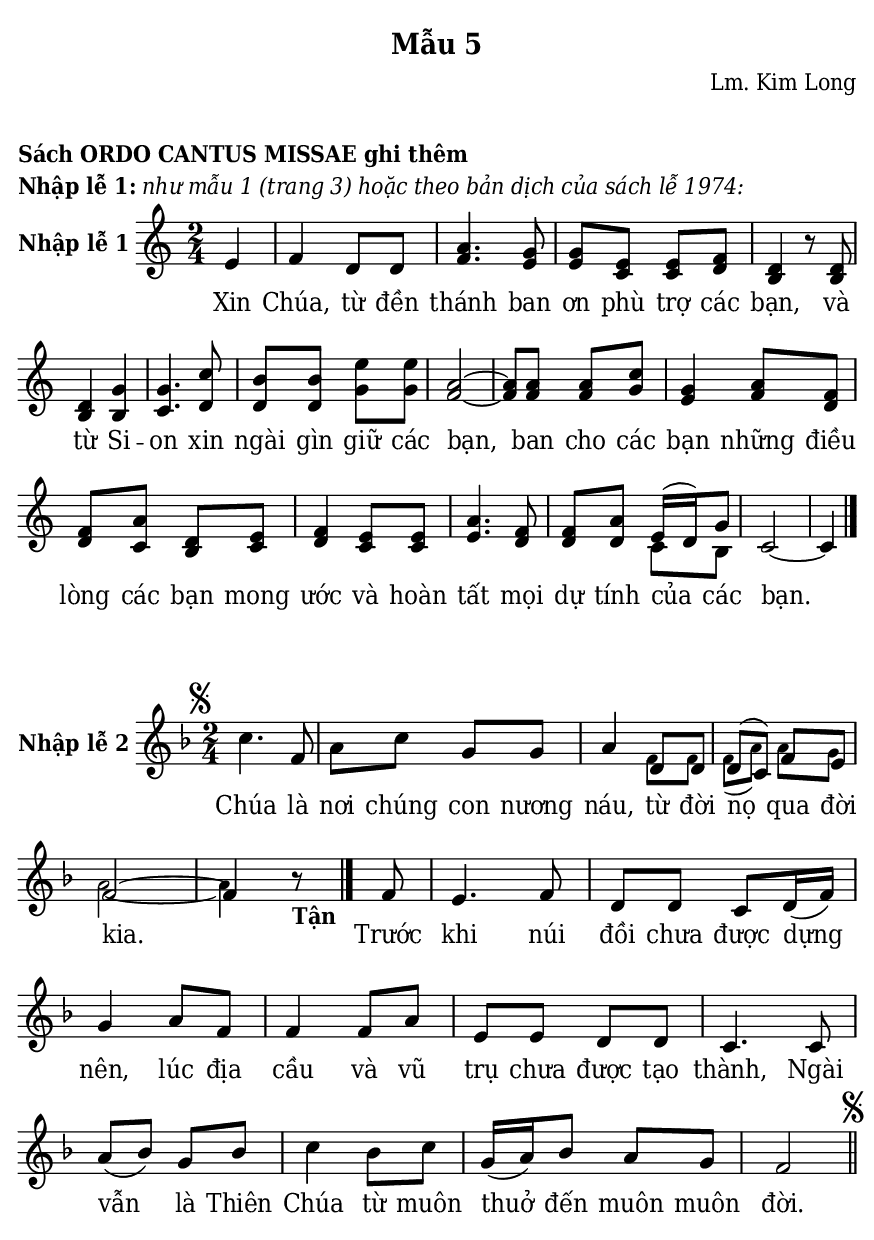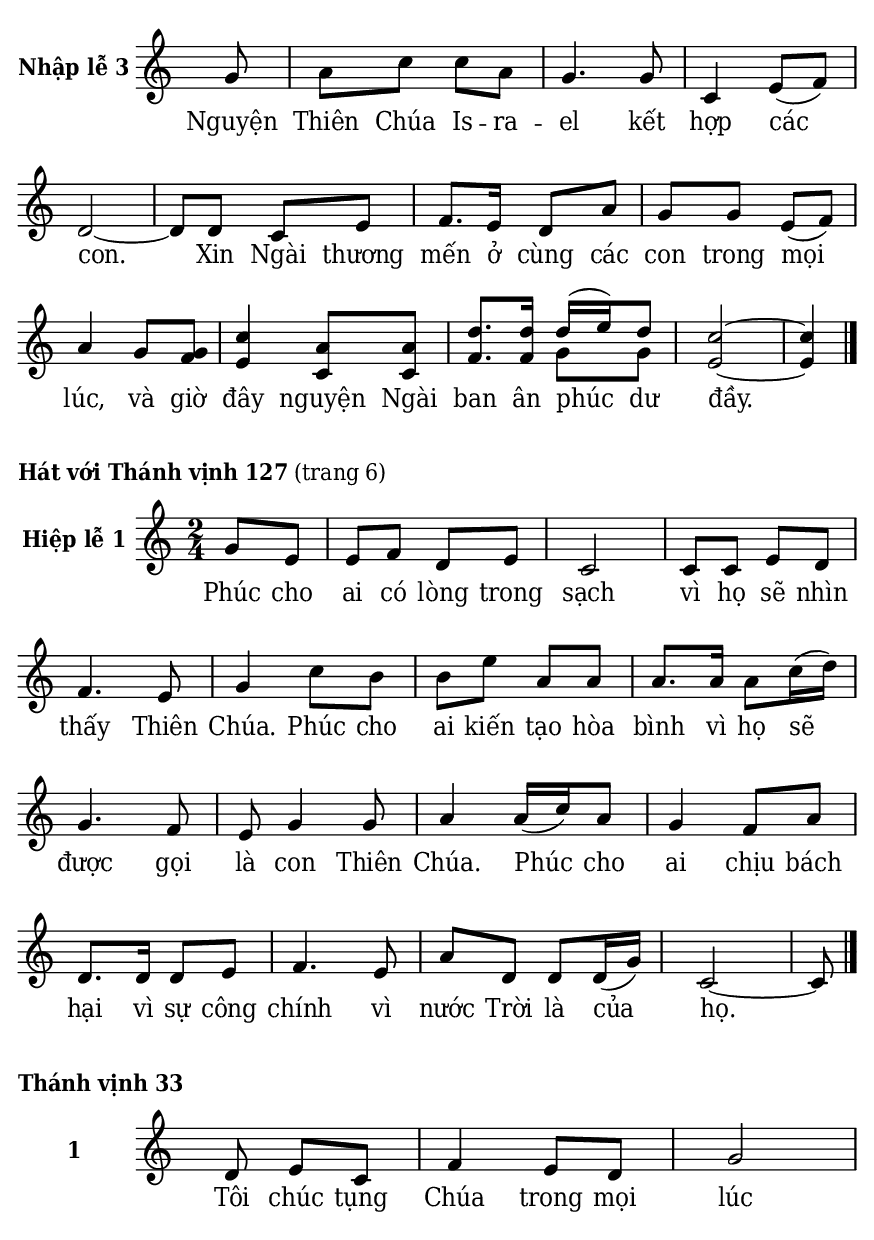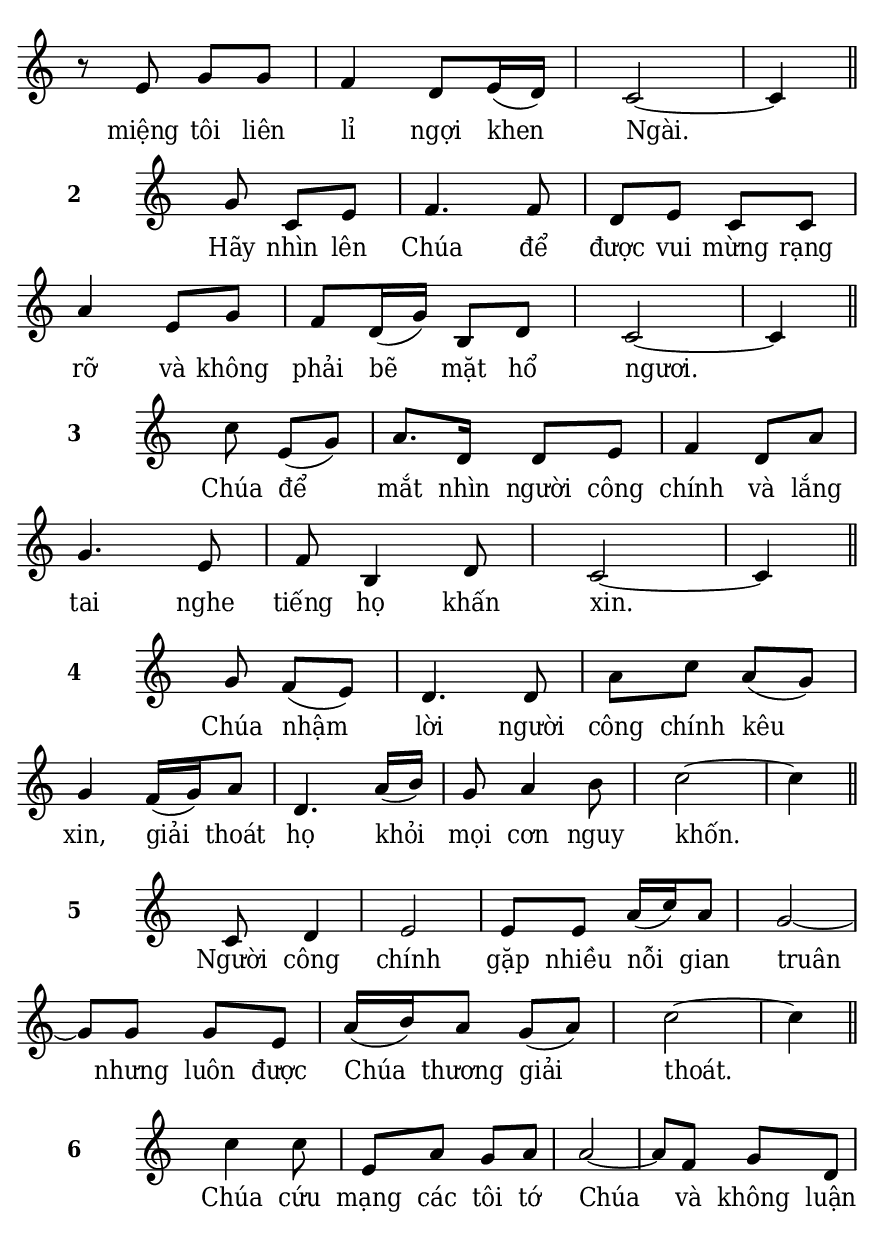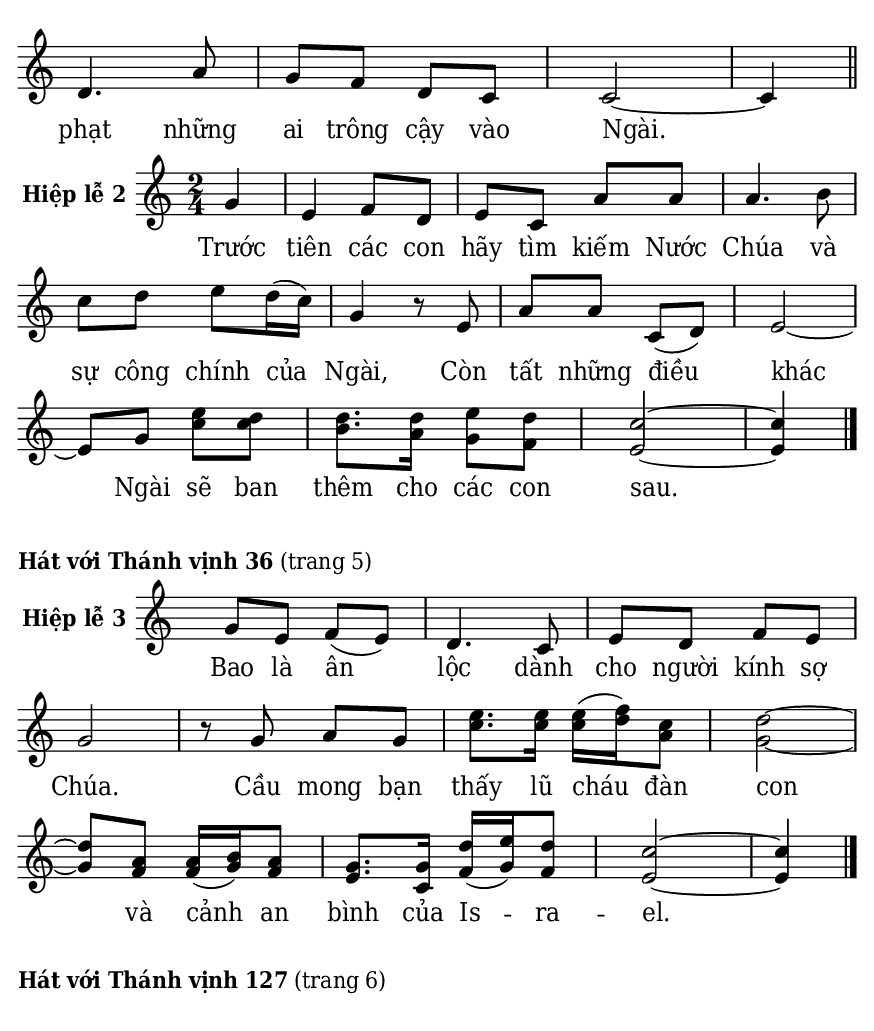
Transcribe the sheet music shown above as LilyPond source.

% Cài đặt chung
\version "2.22.1"
\include "english.ly"

\header {
  subtitle = \markup { \fontsize #1 "Mẫu 5" }
  composer = "Lm. Kim Long"
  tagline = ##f
}

% mã nguồn cho những chức năng chưa hỗ trợ trong phiên bản lilypond hiện tại
% cung cấp bởi cộng đồng lilypond khi gửi email đến lilypond-user@gnu.org
% Đổi kích thước nốt cho bè phụ
notBePhu =
#(define-music-function (font-size music) (number? ly:music?)
   (for-some-music
     (lambda (m)
       (if (music-is-of-type? m 'rhythmic-event)
           (begin
             (set! (ly:music-property m 'tweaks)
                   (cons `(font-size . ,font-size)
                         (ly:music-property m 'tweaks)))
             #t)
           #f))
     music)
   music)
% kết thúc mã nguồn

% Nhạc
nhacMauMot = \relative c' {
  \key c \major
  \time 2/4
  \partial 4 e4 |
  f d8 d |
  <<
    {
      a'4. g8 |
      g e e f |
      d4 r8 d |
      d4 g |
      g4. c8 |
      b b e e |
      a,2 ~ |
      a8 a a c |
      g4 a8 f |
      f a d, e |
      f4 e8 e |
      a4. f8 |
      f a
    }
    {
      f4. e8 |
      e c c d |
      b4 r8 b |
      b4 b |
      c4. d8 |
      d d g g |
      f2 ~ |
      f8 f f g |
      e4 f8 d |
      d c b c |
      d4 c8 c |
      e4. d8 |
      d d
    }
  >>
  <<
    {
      \voiceOne
      e16 (d) g8
    }
    \new Voice = "splitpart" {
      \voiceTwo
      c,8 b
    }
  >>
  \oneVoice
  c2 ~ |
  c4 \bar "|."
}

nhacMauHai = \relative c'' {
  \key f \major
  \time 2/4
  \once \override Score.RehearsalMark.font-size = #0.1
  \mark \markup { \musicglyph #"scripts.segno" }
  c4. f,8 |
  a c g g |
  a4
  <<
    {
      \voiceOne
      d,8 d |
      d (c) f e |
      f2 ~ |
      f4
    }
    \new Voice = "splitpart" \notBePhu -2 {
      \voiceTwo
      f8 f |
      f (a) a g
      a2 ~ |
      a4
    }
  >>
  \oneVoice
  <>_\markup { \halign #-1 \bold "Tận" }
  r8
  \bar "|."
  
  f8 |
  e4. f8 |
  d d c d16 (f) |
  g4 a8 f |
  f4 f8 a |
  e e d d |
  c4. c8 |
  a' (bf) g bf |
  c4 bf8 c |
  g16 (a) bf8 a g |
  f2 \bar "||"
  \once \override Score.RehearsalMark.font-size = #0.1
  \mark \markup { \musicglyph #"scripts.segno" }
}

nhacMauBa = \relative c'' {
  \key c \major
  \time 2/4
  \partial 8 g8 |
  a c c a |
  g4. g8|
  c,4 e8 (f) |
  d2 ~ |
  d8 d c e |
  f8. e16 d8 a' |
  g g e (f) |
  a4 g8
  <<
    {
      g8 |
      c4 a8 a |
      d8. d16
    }
    {
      f,8 |
      e4 c8 c |
      f8. f16
    }
  >>
  <<
    {
      \voiceOne
      d'16 (e) d8 |
    }
    \new Voice = "splitpart" {
      \voiceTwo
      g,8 g
    }
  >>
  \oneVoice
  <c e,>2 ~ |
  <c e,>4 \bar "|."
}

nhacMauBon = \relative c'' {
  \key c \major
  \time 2/4
  \partial 4 g8 e |
  e f d e |
  c2 |
  c8 c e d |
  f4. e8 |
  g4 c8 b |
  b e a, a |
  a8. a16 a8 c16 (d) |
  g,4. f8 |
  e g4 g8 |
  a4 a16 (c) a8 |
  g4 f8 a |
  d,8. d16 d8 e |
  f4. e8 |
  a d, d d16 (g) |
  c,2 ~ |
  c8 \bar "|."
}

nhacMauNam = \relative c' {
  \key c \major
  \time 2/4
  \partial 4. d8 e c |
  f4 e8 d |
  g2 |
  r8 e g g |
  f4 d8 e16 (d) |
  c2 ~ |
  c4 \bar "||"
}

nhacMauSau = \relative c'' {
  \key c \major
  \time 2/4
  \partial 4. g8 c, e |
  f4. f8 |
  d e c c |
  a'4 e8 g |
  f d16 (g) b,8 d |
  c2 ~ |
  c4 \bar "||"
}

nhacMauBay = \relative c'' {
  \key c \major
  \time 2/4
  \partial 4. c8 e, (g) |
  a8. d,16 d8 e |
  f4 d8 a' |
  g4. e8 |
  f b,4 d8 |
  c2 ~ |
  c4 \bar "||"
}

nhacMauTam = \relative c'' {
  \key c \major
  \time 2/4
  \partial 4. g8 f (e) |
  d4. d8 |
  a' c a (g) |
  g4 f16 (g) a8 |
  d,4. a'16 (b) |
  g8 a4 b8 |
  c2 ~ |
  c4 \bar "||"
}

nhacMauChin = \relative c' {
  \key c \major
  \time 2/4
  \partial 4. c8 d4 |
  e2 |
  e8 e a16 (c) a8 |
  g2 ~ |
  g8 g g e |
  a16 (b) a8 g (a) |
  c2 ~ |
  c4 \bar "||"
}

nhacMauMuoi = \relative c'' {
  \key c \major
  \time 2/4
  \partial 4. c4 c8 |
  e, a g a |
  a2 ~ |
  a8 f g d |
  d4. a'8 |
  g f d c |
  c2 ~ |
  c4 \bar "||"
}

nhacMauMuoiMot = \relative c'' {
  \key c \major
  \time 2/4
  \partial 4 g4 |
  e f8 d |
  e c a' a |
  a4. b8 |
  c d e d16 (c) |
  g4 r8 e |
  a a c, (d) |
  e2 ~ |
  e8 g
  <<
    {
      e'8 d |
      d8. d16 e8 d |
      c2 ~ |
      c4 \bar "|."
    }
    {
      c8 c |
      b8. a16 g8 f |
      e2 ~ |
      e4
    }
  >>
}

nhacMauMuoiHai = \relative c'' {
  \key c \major
  \time 2/4
  g8 e f (e) |
  d4. c8 |
  e d f e |
  g2 |
  r8 g a g |
  <<
    {
      e'8. e16 e (f) c8 |
      d2 ~ |
      d8 a a16 (b) a8 |
      g8. g16 d' (e) d8 |
      c2 ~ |
      c4 \bar "|."
    }
    {
      c8. c16 c (d) a8 |
      g2 ~ |
      g8 f f16 (g) f8 |
      e8. c16 f (g) f8 |
      e2 ~ |
      e4
    }
  >>
}


% Lời
loiMauMot = \lyricmode {
  Xin Chúa, từ đền thánh ban ơn phù trợ các bạn,
  và từ Si -- on xin ngài gìn giữ các bạn,
  ban cho các bạn những điều lòng các bạn mong ước
  và hoàn tất mọi dự tính của các bạn.
}

loiMauHai = \lyricmode {
  Chúa là nơi chúng con nương náu,
  từ đời nọ qua đời kia.
  Trước khi núi đồi chưa được dựng nên,
  lúc địa cầu và vũ trụ chưa được tạo thành,
  Ngài vẫn là Thiên Chúa từ muôn thuở đến muôn muôn đời.
}

loiMauBa = \lyricmode {
  Nguyện Thiên Chúa Is -- ra -- el kết hợp các con.
  Xin Ngài thương mến ở cùng các con trong mọi lúc,
  và giờ đây nguyện Ngài ban ân phúc dư đầy.
}

loiMauBon = \lyricmode {
  Phúc cho ai có lòng trong sạch vì họ sẽ nhìn thấy Thiên Chúa.
  Phúc cho ai kiến tạo hòa bình vì họ sẽ được gọi là con Thiên Chúa.
  Phúc cho ai chịu bách hại vì sự công chính vì nước Trời là của họ.
}

loiMauNam = \lyricmode {
  Tôi chúc tụng Chúa trong mọi lúc
  miệng tôi liên lỉ ngợi khen Ngài.
}

loiMauSau = \lyricmode {
  Hãy nhìn lên Chúa để được vui mừng rạng rỡ
  và không phải bẽ mặt hổ ngươi.
}

loiMauBay = \lyricmode {
  Chúa để mắt nhìn người công chính
  và lắng tai nghe tiếng họ khấn xin.
}

loiMauTam = \lyricmode {
  Chúa nhậm lời người công chính kêu xin,
  giải thoát họ khỏi mọi cơn nguy khốn.
}

loiMauChin = \lyricmode {
  Người công chính gặp nhiều nỗi gian truân
  nhưng luôn được Chúa thương giải thoát.
}

loiMauMuoi = \lyricmode {
  Chúa cứu mạng các tôi tớ Chúa
  và không luận phạt những ai trông cậy vào Ngài.
}

loiMauMuoiMot = \lyricmode {
  Trước tiên các con hãy tìm kiếm Nước Chúa và sự công chính của Ngài,
  Còn tất những điều khác Ngài sẽ ban thêm cho các con sau.
}

loiMauMuoiHai = \lyricmode {
  Bao là ân lộc dành cho người kính sợ Chúa.
  Cầu mong bạn thấy lũ cháu đàn con
  và cảnh an bình của Is -- ra -- el.
}

% Dàn trang
\paper {
  #(set-paper-size "a5")
  top-margin = 3\mm
  bottom-margin = 3\mm
  left-margin = 3\mm
  right-margin = 3\mm
  indent = #0
  #(define fonts
	 (make-pango-font-tree "Deja Vu Serif Condensed"
	 		       "Deja Vu Serif Condensed"
			       "Deja Vu Serif Condensed"
			       (/ 20 20)))
  print-page-number = ##f
}

\markup {
  \vspace #2
  \column {
    \left-align {
      \line {
        \bold "Sách ORDO CANTUS MISSAE ghi thêm"
      }
      \line {
        \bold "Nhập lễ 1:" \italic "như mẫu 1 (trang 3) hoặc theo bản dịch của sách lễ 1974:"
      }
    }
  }
}

\score {
  <<
    \new Staff \with {
      instrumentName = \markup { \bold "Nhập lễ 1" }} <<
        \clef treble
        \new Voice = beSop {
          \nhacMauMot
        }
      \new Lyrics \lyricsto beSop \loiMauMot
    >>
  >>
  \layout {
    indent = 20
    \override Lyrics.LyricSpace.minimum-distance = #1
    \override Score.BarNumber.break-visibility = ##(#f #f #f)
    \override Score.SpacingSpanner.uniform-stretching = ##t
    ragged-last = ##f
  }
}

\markup {
  \vspace #2
}

\score {
  <<
    \new Staff \with {
      instrumentName = \markup { \bold "Nhập lễ 2" }} <<
        \clef treble
        \new Voice = beSop {
          \nhacMauHai
        }
      \new Lyrics \lyricsto beSop \loiMauHai
    >>
  >>
  \layout {
    indent = 20
    \override Lyrics.LyricSpace.minimum-distance = #1
    \override Score.BarNumber.break-visibility = ##(#f #f #f)
    \override Score.SpacingSpanner.uniform-stretching = ##t
    ragged-last = ##f
  }
}

\score {
  <<
    \new Staff \with {
      instrumentName = \markup { \bold "Nhập lễ 3" }} <<
        \clef treble
        \new Voice = beSop {
          \nhacMauBa
        }
      \new Lyrics \lyricsto beSop \loiMauBa
    >>
  >>
  \layout {
    indent = 20
    \override Staff.TimeSignature.transparent = ##t
    \override Lyrics.LyricSpace.minimum-distance = #1.5
    \override Score.BarNumber.break-visibility = ##(#f #f #f)
    \override Score.SpacingSpanner.uniform-stretching = ##t
    \override LyricHyphen.minimum-distance = #2
    ragged-last = ##f
  }
}

\markup {
  \vspace #2
  \bold "Hát với Thánh vịnh 127" \normal-text "(trang 6)"
}

\score {
  <<
    \new Staff \with {
      instrumentName = \markup { \bold "Hiệp lễ 1" }} <<
        \clef treble
        \new Voice = beSop {
          \nhacMauBon
        }
      \new Lyrics \lyricsto beSop \loiMauBon
    >>
  >>
  \layout {
    indent = 20
    \override Lyrics.LyricSpace.minimum-distance = #1
    \override Score.BarNumber.break-visibility = ##(#f #f #f)
    \override Score.SpacingSpanner.uniform-stretching = ##t
    ragged-last = ##f
  }
}

\markup {
  \vspace #2
  \bold "Thánh vịnh 33"
}


\score {
  <<
    \new Staff \with {
      instrumentName = \markup { \bold "1" }} <<
        \clef treble
        \new Voice = beSop {
          \nhacMauNam
        }
      \new Lyrics \lyricsto beSop \loiMauNam
    >>
  >>
  \layout {
    indent = 20
    \override Staff.TimeSignature.transparent = ##t
    \override Lyrics.LyricSpace.minimum-distance = #1
    \override Score.BarNumber.break-visibility = ##(#f #f #f)
    \override Score.SpacingSpanner.uniform-stretching = ##t
    ragged-last = ##f
  }
}

\score {
  <<
    \new Staff \with {
      instrumentName = \markup { \bold "2" }} <<
        \clef treble
        \new Voice = beSop {
          \nhacMauSau
        }
      \new Lyrics \lyricsto beSop \loiMauSau
    >>
  >>
  \layout {
    indent = 20
    \override Staff.TimeSignature.transparent = ##t
    \override Lyrics.LyricSpace.minimum-distance = #1
    \override Score.BarNumber.break-visibility = ##(#f #f #f)
    \override Score.SpacingSpanner.uniform-stretching = ##t
    ragged-last = ##f
  }
}

\score {
  <<
    \new Staff \with {
      instrumentName = \markup { \bold "3" }} <<
        \clef treble
        \new Voice = beSop {
          \nhacMauBay
        }
      \new Lyrics \lyricsto beSop \loiMauBay
    >>
  >>
  \layout {
    indent = 20
    \override Staff.TimeSignature.transparent = ##t
    \override Lyrics.LyricSpace.minimum-distance = #1.5
    \override Score.BarNumber.break-visibility = ##(#f #f #f)
    \override Score.SpacingSpanner.uniform-stretching = ##t
    ragged-last = ##f
  }
}

\score {
  <<
    \new Staff \with {
      instrumentName = \markup { \bold "4" }} <<
        \clef treble
        \new Voice = beSop {
          \nhacMauTam
        }
      \new Lyrics \lyricsto beSop \loiMauTam
    >>
  >>
  \layout {
    indent = 20
    \override Staff.TimeSignature.transparent = ##t
    \override Lyrics.LyricSpace.minimum-distance = #1.5
    \override Score.BarNumber.break-visibility = ##(#f #f #f)
    \override Score.SpacingSpanner.uniform-stretching = ##t
    ragged-last = ##f
  }
}

\score {
  <<
    \new Staff \with {
      instrumentName = \markup { \bold "5" }} <<
        \clef treble
        \new Voice = beSop {
          \nhacMauChin
        }
      \new Lyrics \lyricsto beSop \loiMauChin
    >>
  >>
  \layout {
    indent = 20
    \override Staff.TimeSignature.transparent = ##t
    \override Lyrics.LyricSpace.minimum-distance = #1.5
    \override Score.BarNumber.break-visibility = ##(#f #f #f)
    \override Score.SpacingSpanner.uniform-stretching = ##t
    ragged-last = ##f
  }
}

\score {
  <<
    \new Staff \with {
      instrumentName = \markup { \bold "6" }} <<
        \clef treble
        \new Voice = beSop {
          \nhacMauMuoi
        }
      \new Lyrics \lyricsto beSop \loiMauMuoi
    >>
  >>
  \layout {
    indent = 20
    \override Staff.TimeSignature.transparent = ##t
    \override Lyrics.LyricSpace.minimum-distance = #1.5
    \override Score.BarNumber.break-visibility = ##(#f #f #f)
    \override Score.SpacingSpanner.uniform-stretching = ##t
    ragged-last = ##f
  }
}

\score {
  <<
    \new Staff \with {
      instrumentName = \markup { \bold "Hiệp lễ 2" }} <<
        \clef treble
        \new Voice = beSop {
          \nhacMauMuoiMot
        }
      \new Lyrics \lyricsto beSop \loiMauMuoiMot
    >>
  >>
  \layout {
    indent = 20
    \override Lyrics.LyricSpace.minimum-distance = #1.5
    \override Score.BarNumber.break-visibility = ##(#f #f #f)
    \override Score.SpacingSpanner.uniform-stretching = ##t
    ragged-last = ##f
  }
}

\markup {
  \vspace #2
  \bold "Hát với Thánh vịnh 36" \normal-text "(trang 5)"
}

\score {
  <<
    \new Staff \with {
      instrumentName = \markup { \bold "Hiệp lễ 3" }} <<
        \clef treble
        \new Voice = beSop {
          \nhacMauMuoiHai
        }
      \new Lyrics \lyricsto beSop \loiMauMuoiHai
    >>
  >>
  \layout {
    indent = 20
    \override Staff.TimeSignature.transparent = ##t
    \override Lyrics.LyricSpace.minimum-distance = #1.5
    \override Score.BarNumber.break-visibility = ##(#f #f #f)
    \override Score.SpacingSpanner.uniform-stretching = ##t
    ragged-last = ##f
  }
}

\markup {
  \vspace #2
  \bold "Hát với Thánh vịnh 127" \normal-text "(trang 6)"
}
